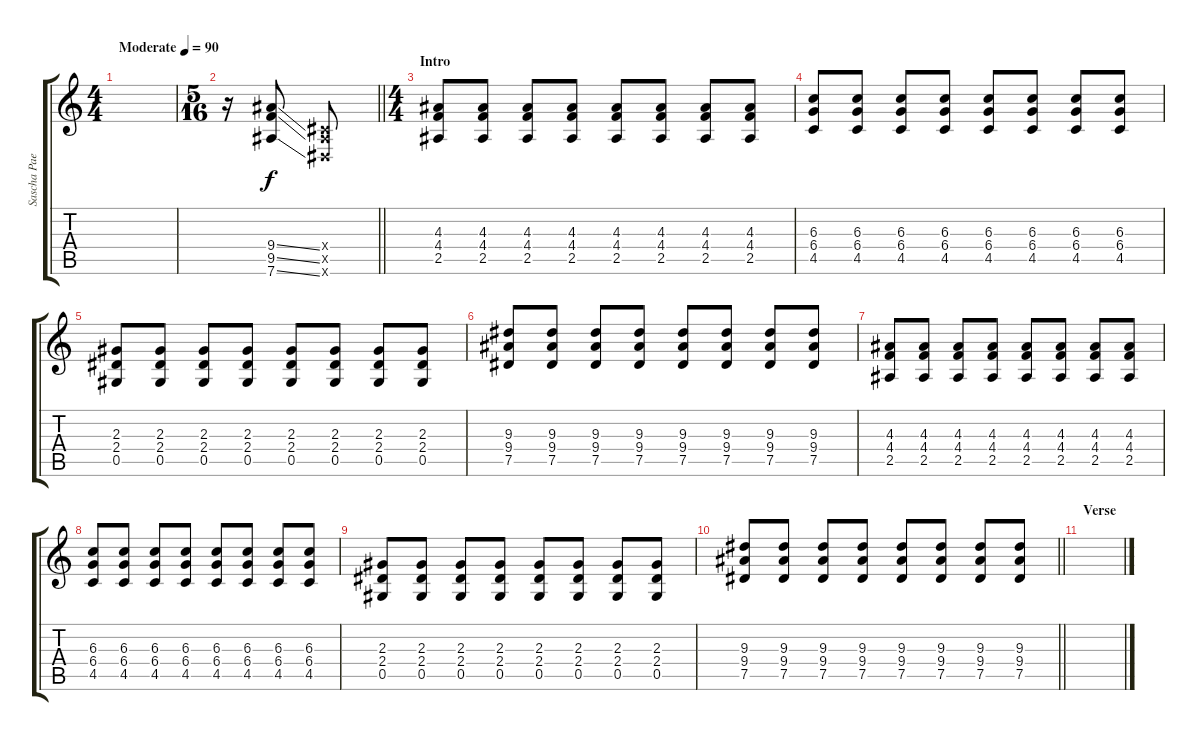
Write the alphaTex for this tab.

\track ("Sascha Paeth (Rhythm Guitar)" "Sascha Pae") {instrument overdrivenguitar}
\staff {score tabs}
\tuning (Eb4 Bb3 Gb3 Db3 Ab2 Eb2) {hide}
\ts (4 4)
\tempo (90 "Moderate")
\clef g2
\ks c
|
\ts (5 16)
\barLineRight lightlight
r.16 (9.4{ss} 9.5{ss} 7.6{ss}).8 (0.4{x} 2.5{x} 0.6{x}).8 |
\ts (4 4)
\section ("" "Intro")
(4.3 4.4 2.5).8 (4.3 4.4 2.5).8 (4.3 4.4 2.5).8 (4.3 4.4 2.5).8 (4.3 4.4 2.5).8 (4.3 4.4 2.5).8 (4.3 4.4 2.5).8 (4.3 4.4 2.5).8 |
(6.3 6.4 4.5).8 (6.3 6.4 4.5).8 (6.3 6.4 4.5).8 (6.3 6.4 4.5).8 (6.3 6.4 4.5).8 (6.3 6.4 4.5).8 (6.3 6.4 4.5).8 (6.3 6.4 4.5).8 |
(2.3 2.4 0.5).8 (2.3 2.4 0.5).8 (2.3 2.4 0.5).8 (2.3 2.4 0.5).8 (2.3 2.4 0.5).8 (2.3 2.4 0.5).8 (2.3 2.4 0.5).8 (2.3 2.4 0.5).8 |
(9.3 9.4 7.5).8 (9.3 9.4 7.5).8 (9.3 9.4 7.5).8 (9.3 9.4 7.5).8 (9.3 9.4 7.5).8 (9.3 9.4 7.5).8 (9.3 9.4 7.5).8 (9.3 9.4 7.5).8 |
(4.3 4.4 2.5).8 (4.3 4.4 2.5).8 (4.3 4.4 2.5).8 (4.3 4.4 2.5).8 (4.3 4.4 2.5).8 (4.3 4.4 2.5).8 (4.3 4.4 2.5).8 (4.3 4.4 2.5).8 |
(6.3 6.4 4.5).8 (6.3 6.4 4.5).8 (6.3 6.4 4.5).8 (6.3 6.4 4.5).8 (6.3 6.4 4.5).8 (6.3 6.4 4.5).8 (6.3 6.4 4.5).8 (6.3 6.4 4.5).8 |
(2.3 2.4 0.5).8 (2.3 2.4 0.5).8 (2.3 2.4 0.5).8 (2.3 2.4 0.5).8 (2.3 2.4 0.5).8 (2.3 2.4 0.5).8 (2.3 2.4 0.5).8 (2.3 2.4 0.5).8 |
\barLineRight lightlight
(9.3 9.4 7.5).8 (9.3 9.4 7.5).8 (9.3 9.4 7.5).8 (9.3 9.4 7.5).8 (9.3 9.4 7.5).8 (9.3 9.4 7.5).8 (9.3 9.4 7.5).8 (9.3 9.4 7.5).8 |
\section ("" "Verse")
